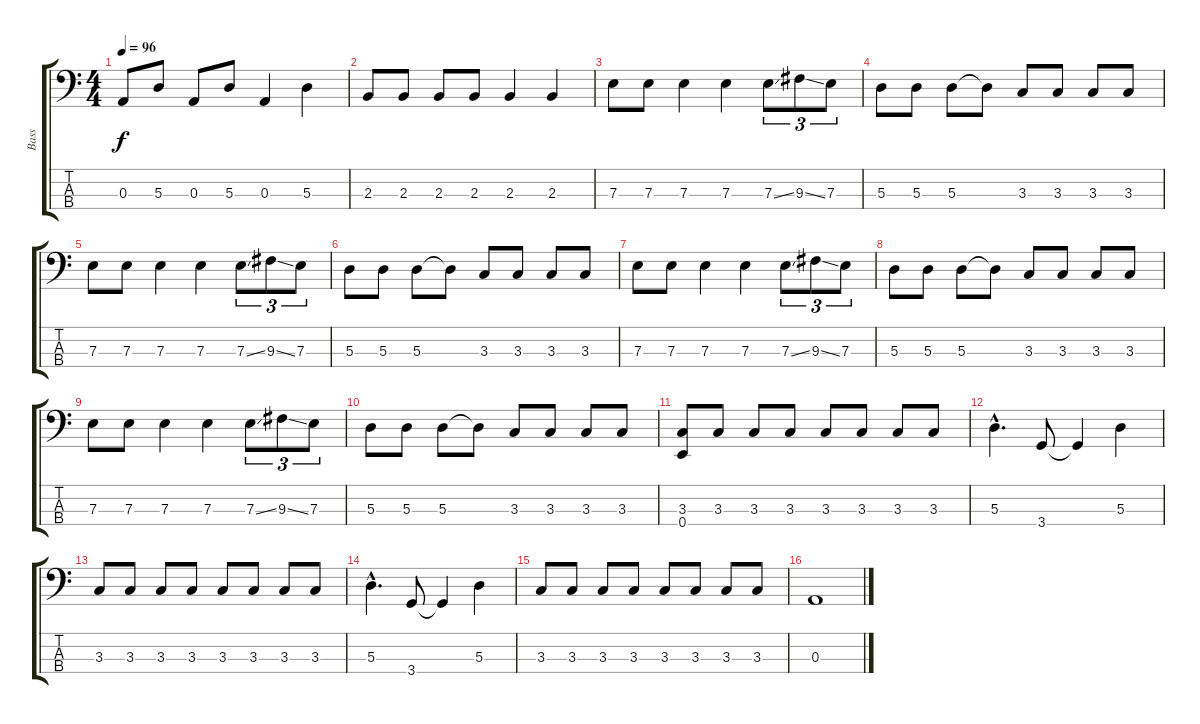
\track ("Bass" "Bass") {instrument electricbassfinger}
\staff {score tabs}
\tuning (G2 D2 A1 E1) {hide}
\ts (4 4)
\tempo 96
\clef f4
\ks c
0.3.8{dy f} 5.3.8 0.3.8 5.3.8 0.3.4 5.3.4 |
2.3.8 2.3.8 2.3.8 2.3.8 2.3.4 2.3.4 |
7.3.8 7.3.8 7.3.4 7.3.4 7.3{ss}.8{tu (3 2)} 9.3{ss}.8{tu (3 2)} 7.3.8{tu (3 2)} |
5.3.8 5.3.8 5.3.8 5.3{t}.8 3.3.8 3.3.8 3.3.8 3.3.8 |
7.3.8 7.3.8 7.3.4 7.3.4 7.3{ss}.8{tu (3 2)} 9.3{ss}.8{tu (3 2)} 7.3.8{tu (3 2)} |
5.3.8 5.3.8 5.3.8 5.3{t}.8 3.3.8 3.3.8 3.3.8 3.3.8 |
7.3.8 7.3.8 7.3.4 7.3.4 7.3{ss}.8{tu (3 2)} 9.3{ss}.8{tu (3 2)} 7.3.8{tu (3 2)} |
5.3.8 5.3.8 5.3.8 5.3{t}.8 3.3.8 3.3.8 3.3.8 3.3.8 |
7.3.8 7.3.8 7.3.4 7.3.4 7.3{ss}.8{tu (3 2)} 9.3{ss}.8{tu (3 2)} 7.3.8{tu (3 2)} |
5.3.8 5.3.8 5.3.8 5.3{t}.8 3.3.8 3.3.8 3.3.8 3.3.8 |
(3.3 0.4).8 3.3.8 3.3.8 3.3.8 3.3.8 3.3.8 3.3.8 3.3.8 |
5.3{hac}.4{d} 3.4.8 3.4{t}.4 5.3.4 |
3.3.8 3.3.8 3.3.8 3.3.8 3.3.8 3.3.8 3.3.8 3.3.8 |
5.3{hac}.4{d} 3.4.8 3.4{t}.4 5.3.4 |
3.3.8 3.3.8 3.3.8 3.3.8 3.3.8 3.3.8 3.3.8 3.3.8 |
0.3.1
